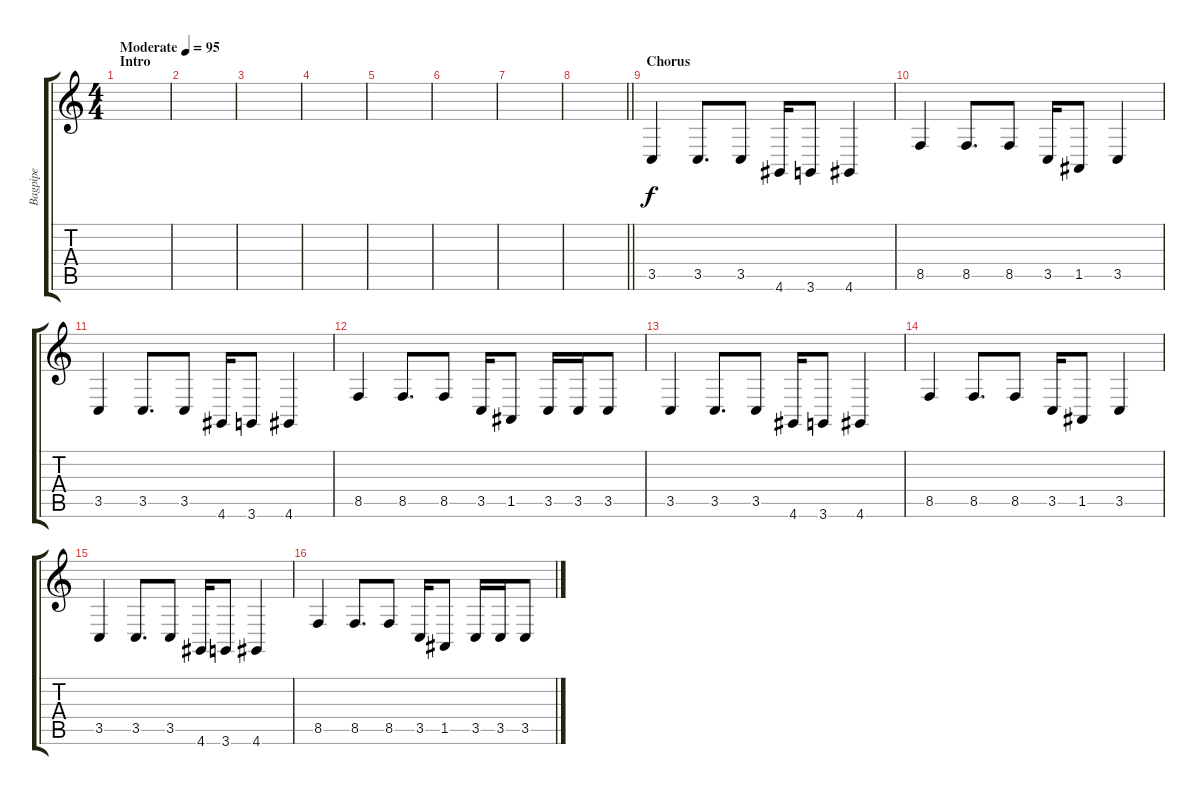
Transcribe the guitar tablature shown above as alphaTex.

\track ("Bagpipe" "Bagpipe") {instrument bagpipe}
\staff {score tabs}
\tuning (E4 B3 G3 D3 A2 E2) {hide}
\ts (4 4)
\section ("" "Intro")
\tempo (95 "Moderate")
\clef g2
\ks c
|
|
|
|
|
|
|
\barLineRight lightlight
|
\section ("" "Chorus")
3.5.4 3.5.8{d} 3.5.8 4.6.16 3.6.8 4.6.4 |
8.5.4 8.5.8{d} 8.5.8 3.5.16 1.5.8 3.5.4 |
3.5.4 3.5.8{d} 3.5.8 4.6.16 3.6.8 4.6.4 |
8.5.4 8.5.8{d} 8.5.8 3.5.16 1.5.8 3.5.16 3.5.16 3.5.8 |
3.5.4 3.5.8{d} 3.5.8 4.6.16 3.6.8 4.6.4 |
8.5.4 8.5.8{d} 8.5.8 3.5.16 1.5.8 3.5.4 |
3.5.4 3.5.8{d} 3.5.8 4.6.16 3.6.8 4.6.4 |
8.5.4 8.5.8{d} 8.5.8 3.5.16 1.5.8 3.5.16 3.5.16 3.5.8
